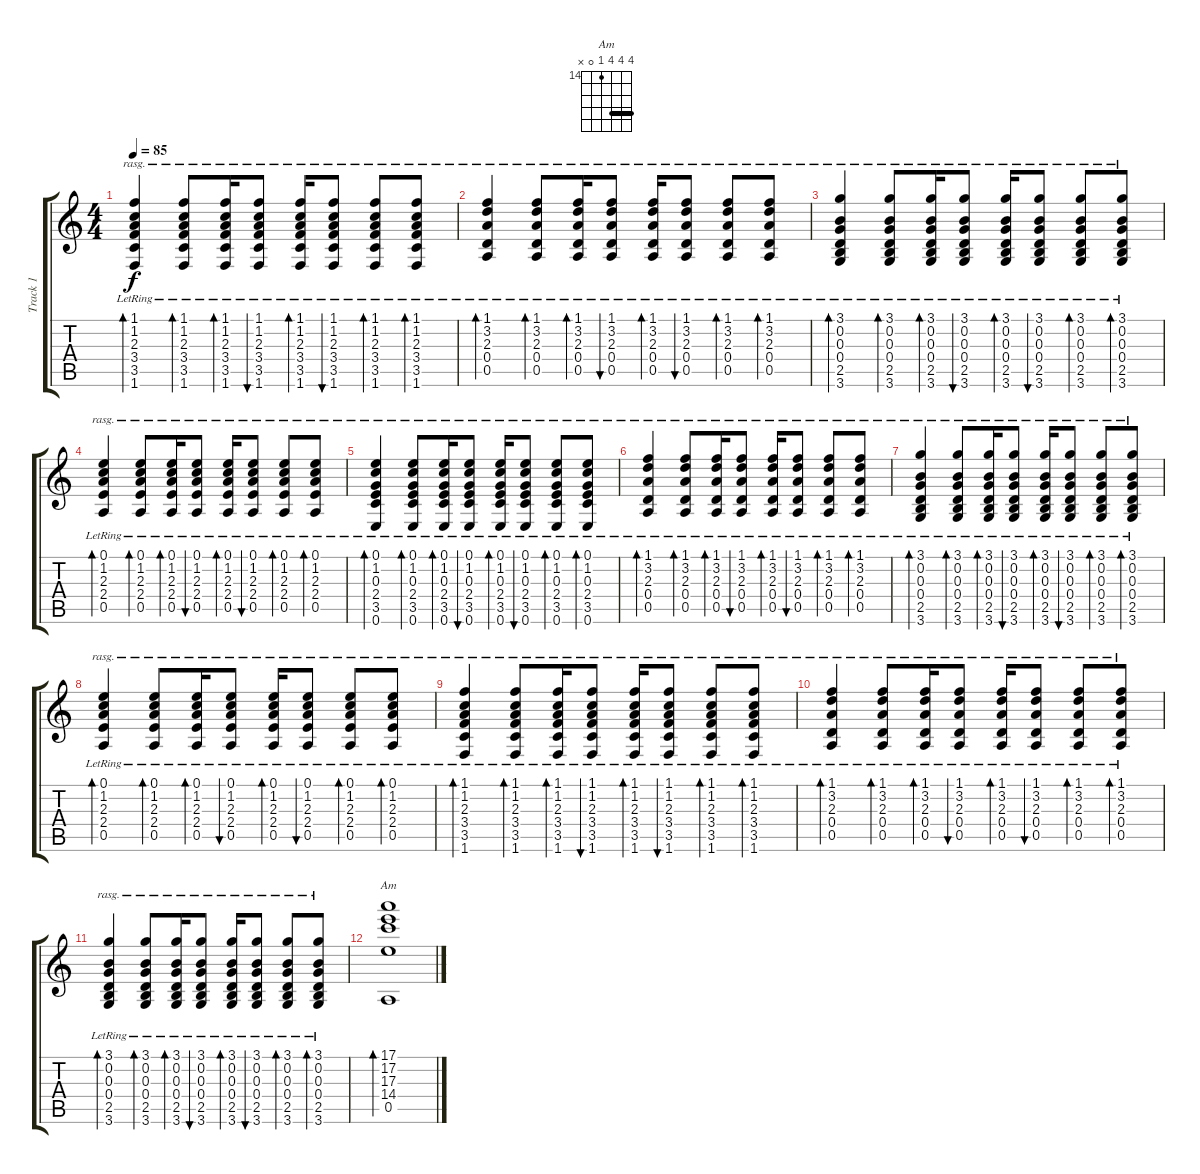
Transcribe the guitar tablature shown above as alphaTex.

\track ("Track 1" "Track 1") {instrument acousticguitarsteel}
\staff {score tabs}
\tuning (E4 B3 G3 D3 A2 E2) {hide}
\chord ("Am" 17 17 17 14 0 x) {firstfret 14 barre 17}
\ts (4 4)
\tempo 85
\clef g2
\ks c
(1.1{lr} 1.2{lr} 2.3{lr} 3.4{lr} 3.5{lr} 1.6).4{bd 30 rasg ii dy f} (1.1{lr} 1.2{lr} 2.3{lr} 3.4{lr} 3.5{lr} 1.6).8{bd 30 rasg ii} (1.1{lr} 1.2{lr} 2.3{lr} 3.4{lr} 3.5 1.6).16{bd 30 rasg ii} (1.1{lr} 1.2{lr} 2.3{lr} 3.4{lr} 3.5 1.6).8{bu 60 rasg ii} (1.1{lr} 1.2{lr} 2.3{lr} 3.4{lr} 3.5 1.6).16{bd 30 rasg ii} (1.1{lr} 1.2{lr} 2.3{lr} 3.4{lr} 3.5 1.6).8{bu 60 rasg ii} (1.1{lr} 1.2{lr} 2.3{lr} 3.4{lr} 3.5{lr} 1.6).8{bd 30 rasg ii} (1.1{lr} 1.2{lr} 2.3{lr} 3.4{lr} 3.5 1.6).8{bd 30 rasg ii} |
(1.1{lr} 3.2{lr} 2.3{lr} 0.4{lr} 0.5{lr}).4{bd 30 rasg ii} (1.1{lr} 3.2{lr} 2.3{lr} 0.4{lr} 0.5{lr}).8{bd 30 rasg ii} (1.1{lr} 3.2{lr} 2.3{lr} 0.4{lr} 0.5).16{bd 30 rasg ii} (1.1{lr} 3.2{lr} 2.3{lr} 0.4{lr} 0.5).8{bu 60 rasg ii} (1.1{lr} 3.2{lr} 2.3{lr} 0.4{lr} 0.5).16{bd 30 rasg ii} (1.1{lr} 3.2{lr} 2.3{lr} 0.4{lr} 0.5).8{bu 60 rasg ii} (1.1{lr} 3.2{lr} 2.3{lr} 0.4{lr} 0.5{lr}).8{bd 30 rasg ii} (1.1{lr} 3.2{lr} 2.3{lr} 0.4{lr} 0.5).8{bd 30 rasg ii} |
(3.1{lr} 0.2{lr} 0.3{lr} 0.4{lr} 2.5{lr} 3.6).4{bd 30 rasg ii} (3.1{lr} 0.2{lr} 0.3{lr} 0.4{lr} 2.5{lr} 3.6).8{bd 30 rasg ii} (3.1{lr} 0.2{lr} 0.3{lr} 0.4{lr} 2.5 3.6).16{bd 30 rasg ii} (3.1{lr} 0.2{lr} 0.3{lr} 0.4{lr} 2.5 3.6).8{bu 60 rasg ii} (3.1{lr} 0.2{lr} 0.3{lr} 0.4{lr} 2.5 3.6).16{bd 30 rasg ii} (3.1{lr} 0.2{lr} 0.3{lr} 0.4{lr} 2.5 3.6).8{bu 60 rasg ii} (3.1{lr} 0.2{lr} 0.3{lr} 0.4{lr} 2.5{lr} 3.6).8{bd 30 rasg ii} (3.1{lr} 0.2{lr} 0.3{lr} 0.4{lr} 2.5 3.6).8{bd 30 rasg ii} |
(0.1{lr} 1.2{lr} 2.3{lr} 2.4{lr} 0.5{lr}).4{bd 30 rasg ii} (0.1{lr} 1.2{lr} 2.3{lr} 2.4{lr} 0.5{lr}).8{bd 30 rasg ii} (0.1{lr} 1.2{lr} 2.3{lr} 2.4{lr} 0.5).16{bd 30 rasg ii} (0.1{lr} 1.2{lr} 2.3{lr} 2.4{lr} 0.5).8{bu 60 rasg ii} (0.1{lr} 1.2{lr} 2.3{lr} 2.4{lr} 0.5).16{bd 30 rasg ii} (0.1{lr} 1.2{lr} 2.3{lr} 2.4{lr} 0.5).8{bu 60 rasg ii} (0.1{lr} 1.2{lr} 2.3{lr} 2.4{lr} 0.5{lr}).8{bd 30 rasg ii} (0.1{lr} 1.2{lr} 2.3{lr} 2.4{lr} 0.5).8{bd 30 rasg ii} |
(0.1{lr} 1.2{lr} 0.3{lr} 2.4{lr} 3.5{lr} 0.6).4{bd 30 rasg ii} (0.1{lr} 1.2{lr} 0.3{lr} 2.4{lr} 3.5{lr} 0.6).8{bd 30 rasg ii} (0.1{lr} 1.2{lr} 0.3{lr} 2.4{lr} 3.5 0.6).16{bd 30 rasg ii} (0.1{lr} 1.2{lr} 0.3{lr} 2.4{lr} 3.5 0.6).8{bu 60 rasg ii} (0.1{lr} 1.2{lr} 0.3{lr} 2.4{lr} 3.5 0.6).16{bd 30 rasg ii} (0.1{lr} 1.2{lr} 0.3{lr} 2.4{lr} 3.5 0.6).8{bu 60 rasg ii} (0.1{lr} 1.2{lr} 0.3{lr} 2.4{lr} 3.5{lr} 0.6).8{bd 30 rasg ii} (0.1{lr} 1.2{lr} 0.3{lr} 2.4{lr} 3.5 0.6).8{bd 30 rasg ii} |
(1.1{lr} 3.2{lr} 2.3{lr} 0.4{lr} 0.5{lr}).4{bd 30 rasg ii} (1.1{lr} 3.2{lr} 2.3{lr} 0.4{lr} 0.5{lr}).8{bd 30 rasg ii} (1.1{lr} 3.2{lr} 2.3{lr} 0.4{lr} 0.5).16{bd 30 rasg ii} (1.1{lr} 3.2{lr} 2.3{lr} 0.4{lr} 0.5).8{bu 60 rasg ii} (1.1{lr} 3.2{lr} 2.3{lr} 0.4{lr} 0.5).16{bd 30 rasg ii} (1.1{lr} 3.2{lr} 2.3{lr} 0.4{lr} 0.5).8{bu 60 rasg ii} (1.1{lr} 3.2{lr} 2.3{lr} 0.4{lr} 0.5{lr}).8{bd 30 rasg ii} (1.1{lr} 3.2{lr} 2.3{lr} 0.4{lr} 0.5).8{bd 30 rasg ii} |
(3.1{lr} 0.2{lr} 0.3{lr} 0.4{lr} 2.5{lr} 3.6).4{bd 30 rasg ii} (3.1{lr} 0.2{lr} 0.3{lr} 0.4{lr} 2.5{lr} 3.6).8{bd 30 rasg ii} (3.1{lr} 0.2{lr} 0.3{lr} 0.4{lr} 2.5 3.6).16{bd 30 rasg ii} (3.1{lr} 0.2{lr} 0.3{lr} 0.4{lr} 2.5 3.6).8{bu 60 rasg ii} (3.1{lr} 0.2{lr} 0.3{lr} 0.4{lr} 2.5 3.6).16{bd 30 rasg ii} (3.1{lr} 0.2{lr} 0.3{lr} 0.4{lr} 2.5 3.6).8{bu 60 rasg ii} (3.1{lr} 0.2{lr} 0.3{lr} 0.4{lr} 2.5{lr} 3.6).8{bd 30 rasg ii} (3.1{lr} 0.2{lr} 0.3{lr} 0.4{lr} 2.5 3.6).8{bd 30 rasg ii} |
(0.1{lr} 1.2{lr} 2.3{lr} 2.4{lr} 0.5{lr}).4{bd 30 rasg ii} (0.1{lr} 1.2{lr} 2.3{lr} 2.4{lr} 0.5{lr}).8{bd 30 rasg ii} (0.1{lr} 1.2{lr} 2.3{lr} 2.4{lr} 0.5).16{bd 30 rasg ii} (0.1{lr} 1.2{lr} 2.3{lr} 2.4{lr} 0.5).8{bu 60 rasg ii} (0.1{lr} 1.2{lr} 2.3{lr} 2.4{lr} 0.5).16{bd 30 rasg ii} (0.1{lr} 1.2{lr} 2.3{lr} 2.4{lr} 0.5).8{bu 60 rasg ii} (0.1{lr} 1.2{lr} 2.3{lr} 2.4{lr} 0.5{lr}).8{bd 30 rasg ii} (0.1{lr} 1.2{lr} 2.3{lr} 2.4{lr} 0.5).8{bd 30 rasg ii} |
(1.1{lr} 1.2{lr} 2.3{lr} 3.4{lr} 3.5{lr} 1.6).4{bd 30 rasg ii} (1.1{lr} 1.2{lr} 2.3{lr} 3.4{lr} 3.5{lr} 1.6).8{bd 30 rasg ii} (1.1{lr} 1.2{lr} 2.3{lr} 3.4{lr} 3.5 1.6).16{bd 30 rasg ii} (1.1{lr} 1.2{lr} 2.3{lr} 3.4{lr} 3.5 1.6).8{bu 60 rasg ii} (1.1{lr} 1.2{lr} 2.3{lr} 3.4{lr} 3.5 1.6).16{bd 30 rasg ii} (1.1{lr} 1.2{lr} 2.3{lr} 3.4{lr} 3.5 1.6).8{bu 60 rasg ii} (1.1{lr} 1.2{lr} 2.3{lr} 3.4{lr} 3.5{lr} 1.6).8{bd 30 rasg ii} (1.1{lr} 1.2{lr} 2.3{lr} 3.4{lr} 3.5 1.6).8{bd 30 rasg ii} |
(1.1{lr} 3.2{lr} 2.3{lr} 0.4{lr} 0.5{lr}).4{bd 30 rasg ii} (1.1{lr} 3.2{lr} 2.3{lr} 0.4{lr} 0.5{lr}).8{bd 30 rasg ii} (1.1{lr} 3.2{lr} 2.3{lr} 0.4{lr} 0.5).16{bd 30 rasg ii} (1.1{lr} 3.2{lr} 2.3{lr} 0.4{lr} 0.5).8{bu 60 rasg ii} (1.1{lr} 3.2{lr} 2.3{lr} 0.4{lr} 0.5).16{bd 30 rasg ii} (1.1{lr} 3.2{lr} 2.3{lr} 0.4{lr} 0.5).8{bu 60 rasg ii} (1.1{lr} 3.2{lr} 2.3{lr} 0.4{lr} 0.5{lr}).8{bd 30 rasg ii} (1.1{lr} 3.2{lr} 2.3{lr} 0.4{lr} 0.5).8{bd 30 rasg ii} |
(3.1{lr} 0.2{lr} 0.3{lr} 0.4{lr} 2.5{lr} 3.6).4{bd 30 rasg ii} (3.1{lr} 0.2{lr} 0.3{lr} 0.4{lr} 2.5{lr} 3.6).8{bd 30 rasg ii} (3.1{lr} 0.2{lr} 0.3{lr} 0.4{lr} 2.5 3.6).16{bd 30 rasg ii} (3.1{lr} 0.2{lr} 0.3{lr} 0.4{lr} 2.5 3.6).8{bu 60 rasg ii} (3.1{lr} 0.2{lr} 0.3{lr} 0.4{lr} 2.5 3.6).16{bd 30 rasg ii} (3.1{lr} 0.2{lr} 0.3{lr} 0.4{lr} 2.5 3.6).8{bu 60 rasg ii} (3.1{lr} 0.2{lr} 0.3{lr} 0.4{lr} 2.5{lr} 3.6).8{bd 30 rasg ii} (3.1{lr} 0.2{lr} 0.3{lr} 0.4{lr} 2.5 3.6).8{bd 30 rasg ii} |
(17.1 17.2 17.3 14.4 0.5).1{bd 240 ch "Am"}
